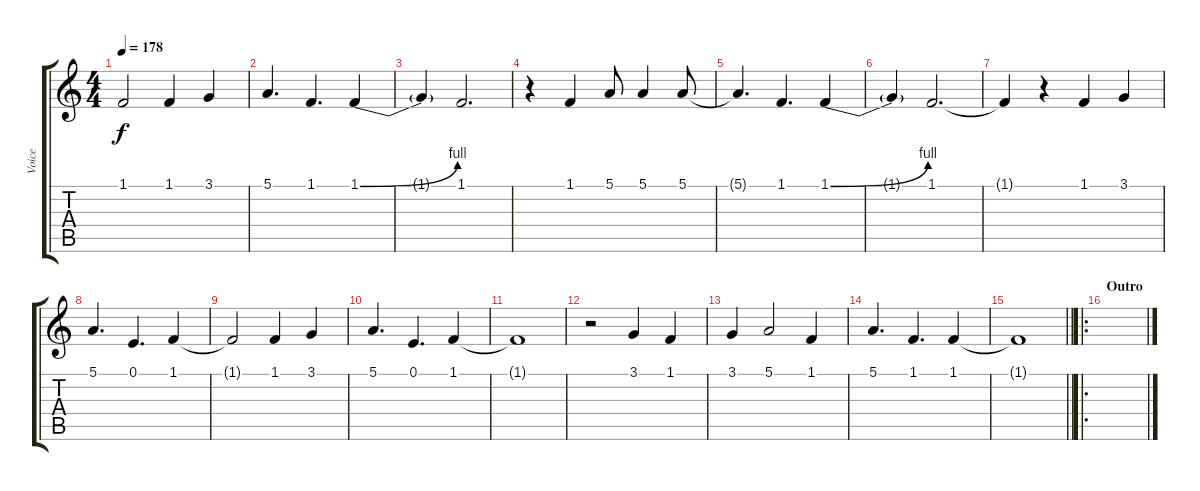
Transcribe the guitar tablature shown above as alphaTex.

\track ("Voice" "Voice") {instrument englishhorn}
\staff {score tabs}
\tuning (E4 B3 G3 D3 A2 D2) {hide}
\ts (4 4)
\tempo 178
\clef g2
\ks c
1.1.2{dy f} 1.1.4 3.1.4 |
5.1.4{d} 1.1.4{d} 1.1{be (bend 0 0 60 4)}.4 |
1.1{t}.4 1.1.2{d} |
r.4 1.1.4 5.1.8 5.1.4 5.1.8 |
5.1{t}.4{d} 1.1.4{d} 1.1{be (bend 0 0 60 4)}.4 |
1.1{t}.4 1.1.2{d} |
1.1{t}.4 r.4 1.1.4 3.1.4 |
5.1.4{d} 0.1.4{d} 1.1.4 |
1.1{t}.2 1.1.4 3.1.4 |
5.1.4{d} 0.1.4{d} 1.1.4 |
1.1{t}.1 |
r.2 3.1.4 1.1.4 |
3.1.4 5.1.2 1.1.4 |
5.1.4{d} 1.1.4{d} 1.1.4 |
\barLineRight lightlight
1.1{t}.1 |
\ro
\section ("" "Outro")
